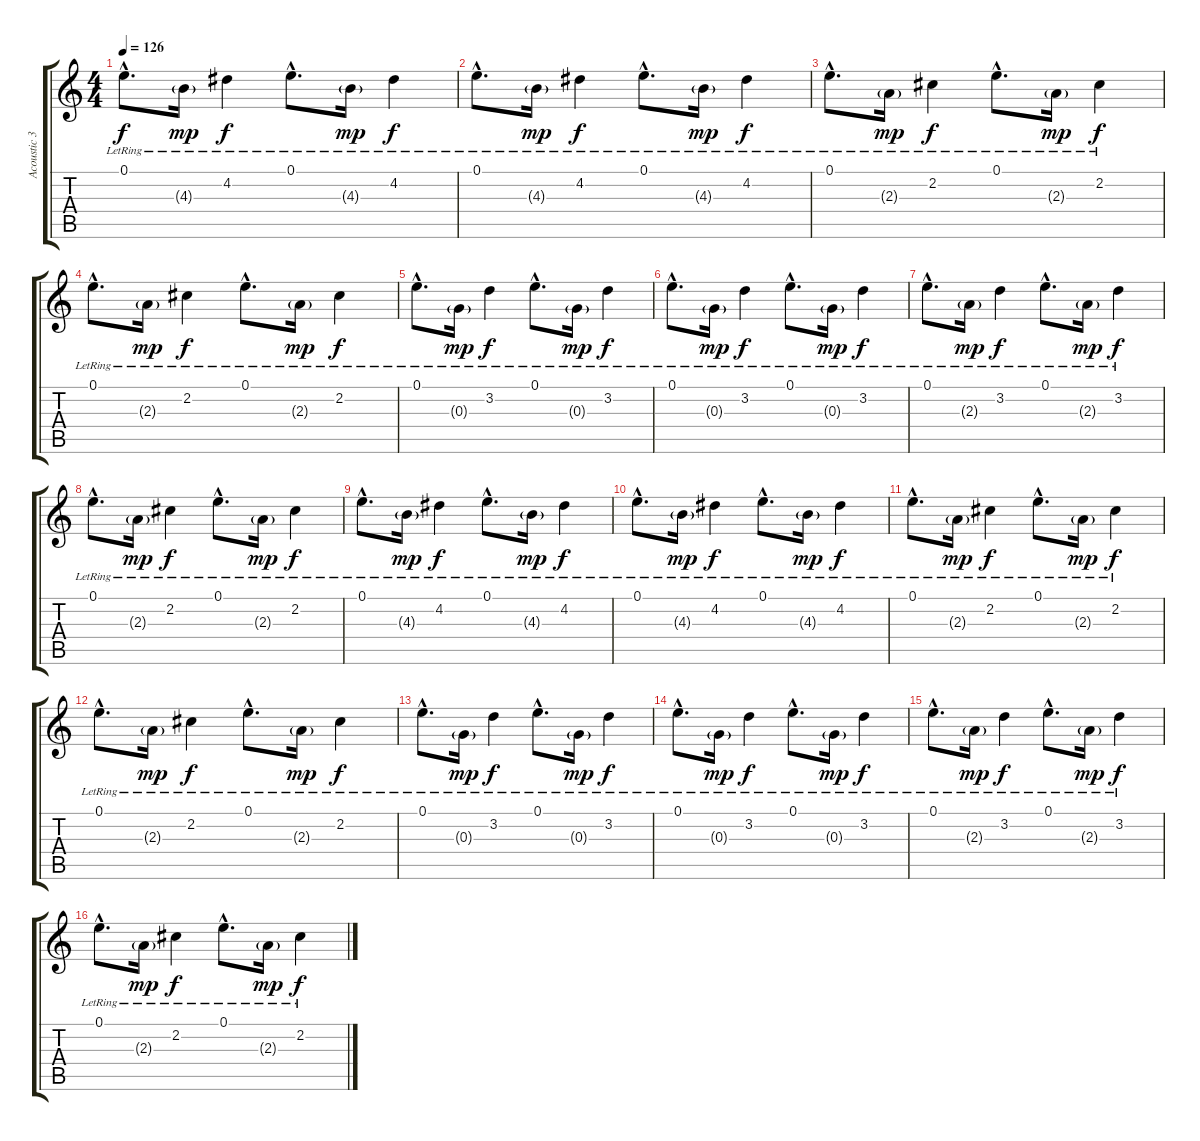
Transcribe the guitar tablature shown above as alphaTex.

\track ("Acoustic 3" "Acoustic 3") {instrument electricguitarclean}
\staff {score tabs}
\tuning (E4 B3 G3 D3 A2 E2) {hide}
\ts (4 4)
\tempo 126
\clef g2
\ks c
0.1{hac lr}.8{d dy f} 4.3{g lr}.16{dy mp} 4.2{lr}.4{dy f} 0.1{hac lr}.8{d} 4.3{g lr}.16{dy mp} 4.2{lr}.4{dy f} |
0.1{hac lr}.8{d} 4.3{g lr}.16{dy mp} 4.2{lr}.4{dy f} 0.1{hac lr}.8{d} 4.3{g lr}.16{dy mp} 4.2{lr}.4{dy f} |
0.1{hac lr}.8{d} 2.3{g lr}.16{dy mp} 2.2{lr}.4{dy f} 0.1{hac lr}.8{d} 2.3{g lr}.16{dy mp} 2.2{lr}.4{dy f} |
0.1{hac lr}.8{d} 2.3{g lr}.16{dy mp} 2.2{lr}.4{dy f} 0.1{hac lr}.8{d} 2.3{g lr}.16{dy mp} 2.2{lr}.4{dy f} |
0.1{hac lr}.8{d} 0.3{g lr}.16{dy mp} 3.2{lr}.4{dy f} 0.1{hac lr}.8{d} 0.3{g lr}.16{dy mp} 3.2{lr}.4{dy f} |
0.1{hac lr}.8{d} 0.3{g lr}.16{dy mp} 3.2{lr}.4{dy f} 0.1{hac lr}.8{d} 0.3{g lr}.16{dy mp} 3.2{lr}.4{dy f} |
0.1{hac lr}.8{d} 2.3{g lr}.16{dy mp} 3.2{lr}.4{dy f} 0.1{hac lr}.8{d} 2.3{g lr}.16{dy mp} 3.2{lr}.4{dy f} |
0.1{hac lr}.8{d} 2.3{g lr}.16{dy mp} 2.2{lr}.4{dy f} 0.1{hac lr}.8{d} 2.3{g lr}.16{dy mp} 2.2{lr}.4{dy f} |
0.1{hac lr}.8{d} 4.3{g lr}.16{dy mp} 4.2{lr}.4{dy f} 0.1{hac lr}.8{d} 4.3{g lr}.16{dy mp} 4.2{lr}.4{dy f} |
0.1{hac lr}.8{d} 4.3{g lr}.16{dy mp} 4.2{lr}.4{dy f} 0.1{hac lr}.8{d} 4.3{g lr}.16{dy mp} 4.2{lr}.4{dy f} |
0.1{hac lr}.8{d} 2.3{g lr}.16{dy mp} 2.2{lr}.4{dy f} 0.1{hac lr}.8{d} 2.3{g lr}.16{dy mp} 2.2{lr}.4{dy f} |
0.1{hac lr}.8{d} 2.3{g lr}.16{dy mp} 2.2{lr}.4{dy f} 0.1{hac lr}.8{d} 2.3{g lr}.16{dy mp} 2.2{lr}.4{dy f} |
0.1{hac lr}.8{d} 0.3{g lr}.16{dy mp} 3.2{lr}.4{dy f} 0.1{hac lr}.8{d} 0.3{g lr}.16{dy mp} 3.2{lr}.4{dy f} |
0.1{hac lr}.8{d} 0.3{g lr}.16{dy mp} 3.2{lr}.4{dy f} 0.1{hac lr}.8{d} 0.3{g lr}.16{dy mp} 3.2{lr}.4{dy f} |
0.1{hac lr}.8{d} 2.3{g lr}.16{dy mp} 3.2{lr}.4{dy f} 0.1{hac lr}.8{d} 2.3{g lr}.16{dy mp} 3.2{lr}.4{dy f} |
0.1{hac lr}.8{d} 2.3{g lr}.16{dy mp} 2.2{lr}.4{dy f} 0.1{hac lr}.8{d} 2.3{g lr}.16{dy mp} 2.2{lr}.4{dy f}
